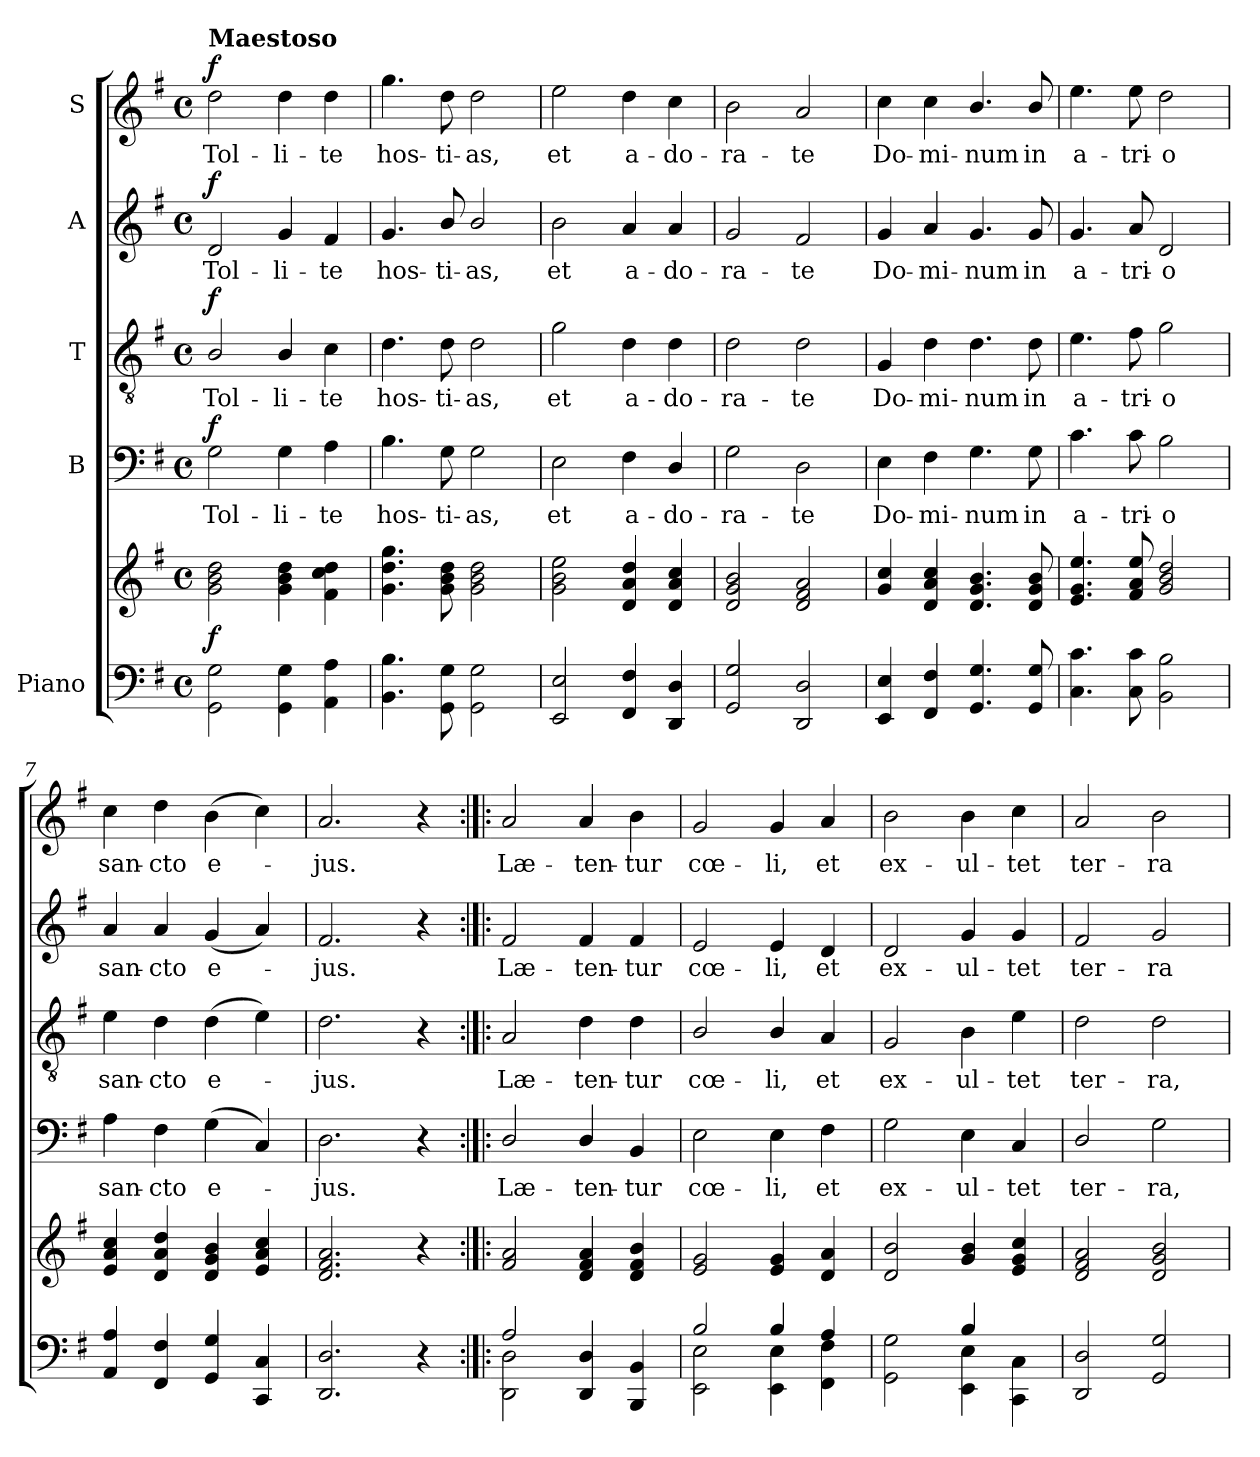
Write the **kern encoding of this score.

**kern	**kern	**dynam	**kern	**text	**dynam	**kern	**text	**dynam	**kern	**text	**dynam	**kern	**text	**dynam
*part5	*part5	*part5	*part4	*part4	*part4	*part3	*part3	*part3	*part2	*part2	*part2	*part1	*part1	*part1
*staff6	*staff5	*staff5/6	*staff4	*staff4	*staff4	*staff3	*staff3	*staff3	*staff2	*staff2	*staff2	*staff1	*staff1	*staff1
*I"Piano	*	*	*I"B	*	*	*I"T	*	*	*I"A	*	*	*I"S	*	*
*clefF4	*clefG2	*	*clefF4	*	*	*clefGv2	*	*	*clefG2	*	*	*clefG2	*	*
*k[f#]	*k[f#]	*	*k[f#]	*	*	*k[f#]	*	*	*k[f#]	*	*	*k[f#]	*	*
*M4/4	*M4/4	*	*M4/4	*	*	*M4/4	*	*	*M4/4	*	*	*M4/4	*	*
*met(c)	*met(c)	*	*met(c)	*	*	*met(c)	*	*	*met(c)	*	*	*met(c)	*	*
*MM130	*MM130	*	*MM130	*	*	*MM130	*	*	*MM130	*	*	*MM130	*	*
=1	=1	=1	=1	=1	=1	=1	=1	=1	=1	=1	=1	=1	=1	=1
!	!	!	!	!	!	!	!	!	!	!	!	!LO:TX:a:B:t=Maestoso	!	!
!	!	!LO:DY:b	!	!LO:LY:b	!LO:DY:b	!	!LO:LY:b	!LO:DY:b	!	!LO:LY:b	!LO:DY:b	!	!LO:LY:b	!LO:DY:b
2GG\ 2G\	2g\ 2b\ 2dd\	f	2G\	Tol-	f	2B/	Tol-	f	2d/	Tol-	f	2dd\	Tol-	f
!	!	!	!	!LO:LY:b	!	!	!LO:LY:b	!	!	!LO:LY:b	!	!	!LO:LY:b	!
4GG\ 4G\	4g\ 4b\ 4dd\	.	4G\	-li-	.	4B/	-li-	.	4g/	-li-	.	4dd\	-li-	.
!	!	!	!	!LO:LY:b	!	!	!LO:LY:b	!	!	!LO:LY:b	!	!	!LO:LY:b	!
4AA\ 4A\	4f#\ 4cc\ 4dd\	.	4A\	-te	.	4c\	-te	.	4f#/	-te	.	4dd\	-te	.
=2	=2	=2	=2	=2	=2	=2	=2	=2	=2	=2	=2	=2	=2	=2
!	!	!	!	!LO:LY:b	!	!	!LO:LY:b	!	!	!LO:LY:b	!	!	!LO:LY:b	!
4.BB\ 4.B\	4.g\ 4.dd\ 4.gg\	.	4.B\	hos-	.	4.d\	hos-	.	4.g/	hos-	.	4.gg\	hos-	.
!	!	!	!	!LO:LY:b	!	!	!LO:LY:b	!	!	!LO:LY:b	!	!	!LO:LY:b	!
8GG\ 8G\	8g\ 8b\ 8dd\	.	8G\	-ti-	.	8d\	-ti-	.	8b/	-ti-	.	8dd\	-ti-	.
!	!	!	!	!LO:LY:b	!	!	!LO:LY:b	!	!	!LO:LY:b	!	!	!LO:LY:b	!
2GG\ 2G\	2g\ 2b\ 2dd\	.	2G\	-as,	.	2d\	-as,	.	2b/	-as,	.	2dd\	-as,	.
=3	=3	=3	=3	=3	=3	=3	=3	=3	=3	=3	=3	=3	=3	=3
!	!	!	!	!LO:LY:b	!	!	!LO:LY:b	!	!	!LO:LY:b	!	!	!LO:LY:b	!
2EE/ 2E/	2g\ 2b\ 2ee\	.	2E\	et	.	2g\	et	.	2b\	et	.	2ee\	et	.
!	!	!	!	!LO:LY:b	!	!	!LO:LY:b	!	!	!LO:LY:b	!	!	!LO:LY:b	!
4FF#/ 4F#/	4d/ 4a/ 4dd/	.	4F#\	a-	.	4d\	a-	.	4a/	a-	.	4dd\	a-	.
!	!	!	!	!LO:LY:b	!	!	!LO:LY:b	!	!	!LO:LY:b	!	!	!LO:LY:b	!
4DD/ 4D/	4d/ 4a/ 4cc/	.	4D/	-do-	.	4d\	-do-	.	4a/	-do-	.	4cc\	-do-	.
=4	=4	=4	=4	=4	=4	=4	=4	=4	=4	=4	=4	=4	=4	=4
!	!	!	!	!LO:LY:b	!	!	!LO:LY:b	!	!	!LO:LY:b	!	!	!LO:LY:b	!
2GG/ 2G/	2d/ 2g/ 2b/	.	2G\	-ra-	.	2d\	-ra-	.	2g/	-ra-	.	2b\	-ra-	.
!	!	!	!	!LO:LY:b	!	!	!LO:LY:b	!	!	!LO:LY:b	!	!	!LO:LY:b	!
2DD/ 2D/	2d/ 2f#/ 2a/	.	2D\	-te	.	2d\	-te	.	2f#/	-te	.	2a/	-te	.
=5	=5	=5	=5	=5	=5	=5	=5	=5	=5	=5	=5	=5	=5	=5
!	!	!	!	!LO:LY:b	!	!	!LO:LY:b	!	!	!LO:LY:b	!	!	!LO:LY:b	!
4EE/ 4E/	4g/ 4cc/	.	4E\	Do-	.	4G/	Do-	.	4g/	Do-	.	4cc\	Do-	.
!	!	!	!	!LO:LY:b	!	!	!LO:LY:b	!	!	!LO:LY:b	!	!	!LO:LY:b	!
4FF#/ 4F#/	4d/ 4a/ 4cc/	.	4F#\	-mi-	.	4d\	-mi-	.	4a/	-mi-	.	4cc\	-mi-	.
!	!	!	!	!LO:LY:b	!	!	!LO:LY:b	!	!	!LO:LY:b	!	!	!LO:LY:b	!
4.GG/ 4.G/	4.d/ 4.g/ 4.b/	.	4.G\	-num	.	4.d\	-num	.	4.g/	-num	.	4.b/	-num	.
!	!	!	!	!LO:LY:b	!	!	!LO:LY:b	!	!	!LO:LY:b	!	!	!LO:LY:b	!
8GG/ 8G/	8d/ 8g/ 8b/	.	8G\	in	.	8d\	in	.	8g/	in	.	8b/	in	.
=6	=6	=6	=6	=6	=6	=6	=6	=6	=6	=6	=6	=6	=6	=6
!	!	!	!	!LO:LY:b	!	!	!LO:LY:b	!	!	!LO:LY:b	!	!	!LO:LY:b	!
4.C\ 4.c\	4.e/ 4.g/ 4.ee/	.	4.c\	a-	.	4.e\	a-	.	4.g/	a-	.	4.ee\	a-	.
!	!	!	!	!LO:LY:b	!	!	!LO:LY:b	!	!	!LO:LY:b	!	!	!LO:LY:b	!
8C\ 8c\	8f#/ 8a/ 8ee/	.	8c\	-tri-	.	8f#\	-tri-	.	8a/	-tri-	.	8ee\	-tri-	.
!	!	!	!	!LO:LY:b	!	!	!LO:LY:b	!	!	!LO:LY:b	!	!	!LO:LY:b	!
2BB\ 2B\	2g/ 2b/ 2dd/	.	2B\	-o	.	2g\	-o	.	2d/	-o	.	2dd\	-o	.
=7	=7	=7	=7	=7	=7	=7	=7	=7	=7	=7	=7	=7	=7	=7
!	!	!	!	!LO:LY:b	!	!	!LO:LY:b	!	!	!LO:LY:b	!	!	!LO:LY:b	!
4AA/ 4A/	4e/ 4a/ 4cc/	.	4A\	san-	.	4e\	san-	.	4a/	san-	.	4cc\	san-	.
!	!	!	!	!LO:LY:b	!	!	!LO:LY:b	!	!	!LO:LY:b	!	!	!LO:LY:b	!
4FF#/ 4F#/	4d/ 4a/ 4dd/	.	4F#\	-cto	.	4d\	-cto	.	4a/	-cto	.	4dd\	-cto	.
!	!	!	!	!LO:LY:b	!	!	!LO:LY:b	!	!	!LO:LY:b	!	!	!LO:LY:b	!
4GG/ 4G/	4d/ 4g/ 4b/	.	(>4G\	e-	.	(>4d\	e-	.	(<4g/	e-	.	(>4b\	e-	.
4CC/ 4C/	4e/ 4a/ 4cc/	.	4C/)	.	.	4e\)	.	.	4a/)	.	.	4cc\)	.	.
=8	=8	=8	=8	=8	=8	=8	=8	=8	=8	=8	=8	=8	=8	=8
!	!	!	!	!LO:LY:b	!	!	!LO:LY:b	!	!	!LO:LY:b	!	!	!LO:LY:b	!
2.DD/ 2.D/	2.d/ 2.f#/ 2.a/	.	2.D\	-jus.	.	2.d\	-jus.	.	2.f#/	-jus.	.	2.a/	-jus.	.
4r	4r	.	4r	.	.	4r	.	.	4r	.	.	4r	.	.
!!LO:PB:g=z
=9:|!|:	=9:|!|:	=9:|!|:	=9:|!|:	=9:|!|:	=9:|!|:	=9:|!|:	=9:|!|:	=9:|!|:	=9:|!|:	=9:|!|:	=9:|!|:	=9:|!|:	=9:|!|:	=9:|!|:
*^	*	*	*	*	*	*	*	*	*	*	*	*	*	*
!	!	!	!	!	!LO:LY:b	!	!	!LO:LY:b	!	!	!LO:LY:b	!	!	!LO:LY:b	!
2DD\ 2D\	2A/	2f#/ 2a/	.	2D/	Læ-	.	2A/	Læ-	.	2f#/	Læ-	.	2a/	Læ-	.
!	!	!	!	!	!LO:LY:b	!	!	!LO:LY:b	!	!	!LO:LY:b	!	!	!LO:LY:b	!
4DD/ 4D/	2ryy	4d/ 4f#/ 4a/	.	4D/	-ten-	.	4d\	-ten-	.	4f#/	-ten-	.	4a/	-ten-	.
!	!	!	!	!	!LO:LY:b	!	!	!LO:LY:b	!	!	!LO:LY:b	!	!	!LO:LY:b	!
4BBB/ 4BB/	.	4d/ 4f#/ 4b/	.	4BB/	-tur	.	4d\	-tur	.	4f#/	-tur	.	4b\	-tur	.
=10	=10	=10	=10	=10	=10	=10	=10	=10	=10	=10	=10	=10	=10	=10	=10
!	!	!	!	!	!LO:LY:b	!	!	!LO:LY:b	!	!	!LO:LY:b	!	!	!LO:LY:b	!
2EE\ 2E\	2B/	2e/ 2g/	.	2E\	cœ-	.	2B/	cœ-	.	2e/	cœ-	.	2g/	cœ-	.
!	!	!	!	!	!LO:LY:b	!	!	!LO:LY:b	!	!	!LO:LY:b	!	!	!LO:LY:b	!
4EE\ 4E\	4B/	4e/ 4g/	.	4E\	-li,	.	4B/	-li,	.	4e/	-li,	.	4g/	-li,	.
!	!	!	!	!	!LO:LY:b	!	!	!LO:LY:b	!	!	!LO:LY:b	!	!	!LO:LY:b	!
4FF#\ 4F#\	4A/	4d/ 4a/	.	4F#\	et	.	4A/	et	.	4d/	et	.	4a/	et	.
=11	=11	=11	=11	=11	=11	=11	=11	=11	=11	=11	=11	=11	=11	=11	=11
!	!	!	!	!	!LO:LY:b	!	!	!LO:LY:b	!	!	!LO:LY:b	!	!	!LO:LY:b	!
2GG\ 2G\	2ryy	2d/ 2b/	.	2G\	ex-	.	2G/	ex-	.	2d/	ex-	.	2b\	ex-	.
!	!	!	!	!	!LO:LY:b	!	!	!LO:LY:b	!	!	!LO:LY:b	!	!	!LO:LY:b	!
4EE\ 4E\	4B/	4g/ 4b/	.	4E\	-ul-	.	4B\	-ul-	.	4g/	-ul-	.	4b\	-ul-	.
!	!	!	!	!	!LO:LY:b	!	!	!LO:LY:b	!	!	!LO:LY:b	!	!	!LO:LY:b	!
4CC\ 4C\	4ryy	4e/ 4g/ 4cc/	.	4C/	-tet	.	4e\	-tet	.	4g/	-tet	.	4cc\	-tet	.
=12	=12	=12	=12	=12	=12	=12	=12	=12	=12	=12	=12	=12	=12	=12	=12
!	!	!	!	!	!LO:LY:b	!	!	!LO:LY:b	!	!	!LO:LY:b	!	!	!LO:LY:b	!
*v	*v	*	*	*	*	*	*	*	*	*	*	*	*	*	*
2DD/ 2D/	2d/ 2f#/ 2a/	.	2D/	ter-	.	2d\	ter-	.	2f#/	ter-	.	2a/	ter-	.
!	!	!	!	!LO:LY:b	!	!	!LO:LY:b	!	!	!LO:LY:b	!	!	!LO:LY:b	!
2GG/ 2G/	2d/ 2g/ 2b/	.	2G\	-ra,	.	2d\	-ra,	.	2g/	-ra	.	2b\	-ra	.
=	=	=	=	=	=	=	=	=	=	=	=	=	=	=
*-	*-	*-	*-	*-	*-	*-	*-	*-	*-	*-	*-	*-	*-	*-
